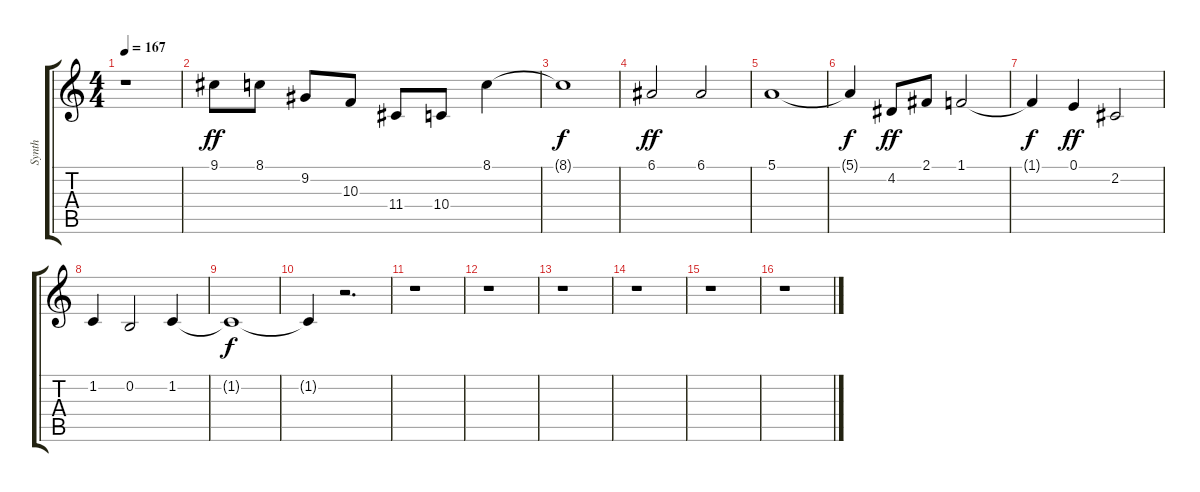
\track ("Synth" "Synth") {instrument synthstrings1}
\staff {score tabs}
\tuning (E4 B3 G3 D3 A2 D2) {hide}
\ts (4 4)
\tempo 167
\clef g2
\ks c
r.1{dy f} |
9.1.8{dy ff} 8.1.8 9.2.8 10.3.8 11.4.8 10.4.8 8.1.4 |
8.1{t}.1{dy f} |
6.1.2{dy ff} 6.1.2 |
5.1.1 |
5.1{t}.4{dy f} 4.2.8{dy ff} 2.1.8 1.1.2 |
1.1{t}.4{dy f} 0.1.4{dy ff} 2.2.2 |
1.2.4 0.2.2 1.2.4 |
1.2{t}.1{dy f} |
1.2{t}.4 r.2{d} |
r.1 |
r.1 |
r.1 |
r.1 |
r.1 |
r.1
